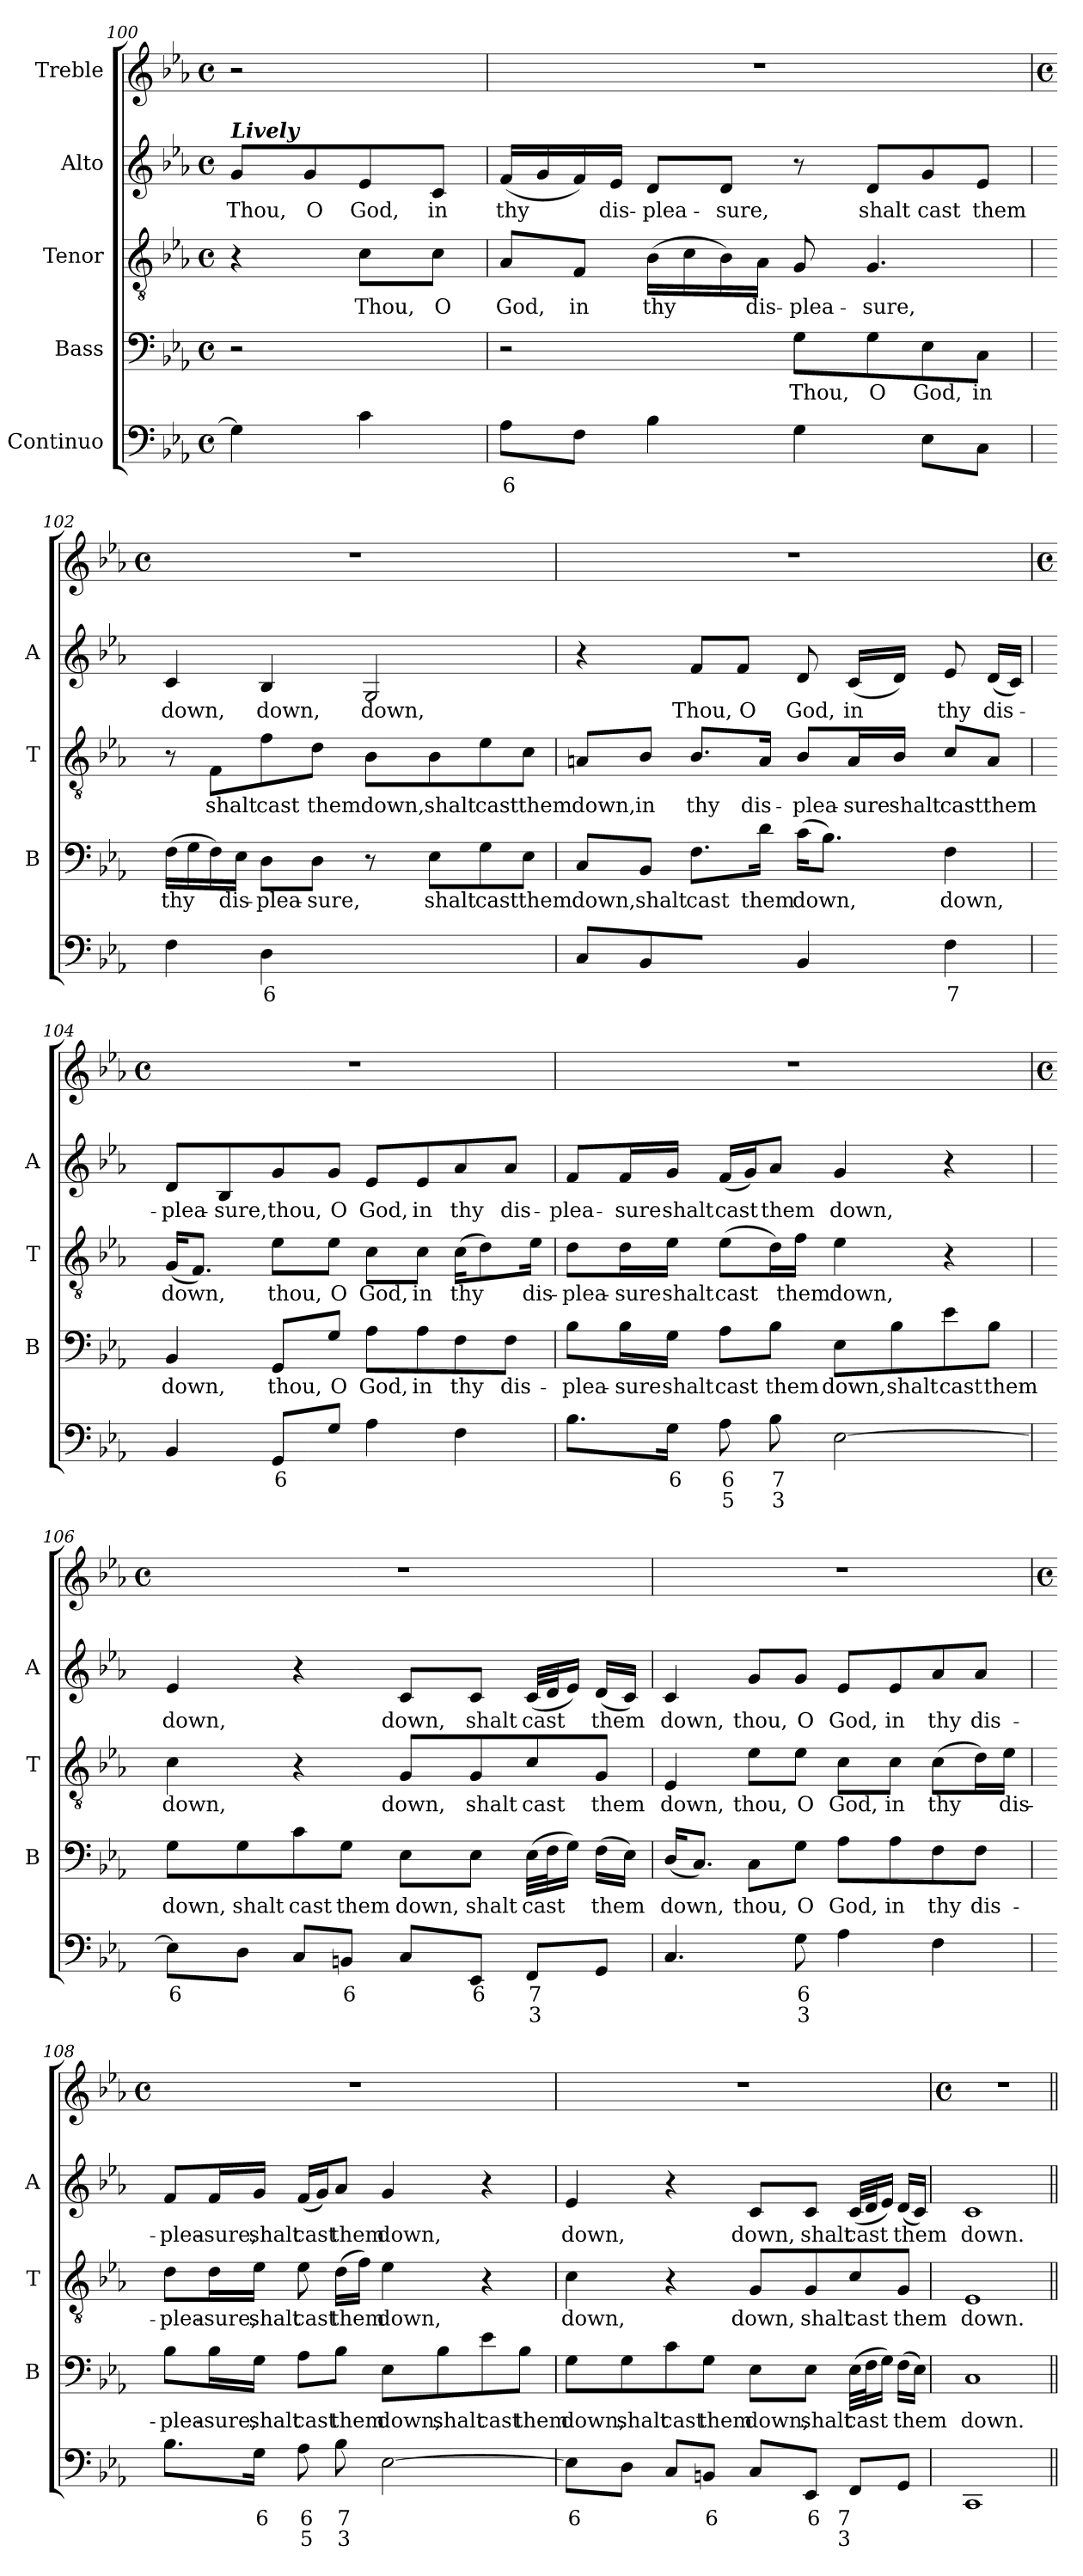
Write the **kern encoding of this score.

**kern	**text	**text	**kern	**text	**kern	**text	**kern	**text	**kern
*part5	*part5	*part5	*part4	*part4	*part3	*part3	*part2	*part2	*part1
*staff5	*staff5	*staff5	*staff4	*staff4	*staff3	*staff3	*staff2	*staff2	*staff1
*I"Continuo	*	*	*I"Bass	*	*I"Tenor	*	*I"Alto	*	*I"Treble
*	*	*	*I'B	*	*I'T	*	*I'A	*	*
*clefF4	*	*	*clefF4	*	*clefGv2	*	*clefG2	*	*clefG2
*k[b-e-a-]	*	*	*k[b-e-a-]	*	*k[b-e-a-]	*	*k[b-e-a-]	*	*k[b-e-a-]
*E-:	*	*	*E-:	*	*E-:	*	*E-:	*	*E-:
*M4/4	*	*	*M4/4	*	*M4/4	*	*M4/4	*	*M4/4
*met(c)	*	*	*met(c)	*	*met(c)	*	*met(c)	*	*met(c)
=100	=100	=100	=100	=100	=100	=100	=100	=100	=100
!	!	!	!	!	!	!	!LO:TX:a:Bi:t=Lively	!	!
!	!	!	!	!	!	!	!	!LO:LY:b	!
4G\]	.	.	2r	.	4r	.	8g/L	Thou,	2r
!	!	!	!	!	!	!	!	!LO:LY:b	!
.	.	.	.	.	.	.	8g/	O	.
!	!	!	!	!	!	!LO:LY:b	!	!LO:LY:b	!
4c\	.	.	.	.	8c\L	Thou,	8e-/	God,	.
!	!	!	!	!	!	!LO:LY:b	!	!LO:LY:b	!
.	.	.	.	.	8c\J	O	8c/J	in	.
=101	=101	=101	=101	=101	=101	=101	=101	=101	=101
!	!LO:LY:b	!	!	!	!	!LO:LY:b	!	!LO:LY:b	!
8A-\L	6	.	2r	.	8A-/L	God,	(<16f/LL	thy	1r
.	.	.	.	.	.	.	16g/	.	.
!	!	!	!	!	!	!LO:LY:b	!	!	!
8F\J	.	.	.	.	8F/J	in	16f/)	.	.
!	!	!	!	!	!	!	!	!LO:LY:b	!
.	.	.	.	.	.	.	16e-/JJ	dis-	.
!	!	!	!	!	!	!LO:LY:b	!	!LO:LY:b	!
4B-\	.	.	.	.	(>16B-\LL	thy	8d/L	-plea-	.
.	.	.	.	.	16c\	.	.	.	.
!	!	!	!	!	!	!	!	!LO:LY:b	!
.	.	.	.	.	16B-\)	.	8d/J	-sure,	.
!	!	!	!	!	!	!LO:LY:b	!	!	!
.	.	.	.	.	16A-\JJ	dis-	.	.	.
!	!	!	!	!LO:LY:b	!	!LO:LY:b	!	!	!
4G\	.	.	8G\L	Thou,	8G/	-plea-	8r	.	.
!	!	!	!	!LO:LY:b	!	!LO:LY:b	!	!LO:LY:b	!
.	.	.	8G\	O	4.G/	-sure,	8d/L	shalt	.
!	!	!	!	!LO:LY:b	!	!	!	!LO:LY:b	!
8E-\L	.	.	8E-\	God,	.	.	8g/	cast	.
!	!	!	!	!LO:LY:b	!	!	!	!LO:LY:b	!
8C\J	.	.	8C\J	in	.	.	8e-/J	them	.
!!LO:LB:g=z
=102	=102	=102	=102	=102	=102	=102	=102	=102	=102
*	*	*	*	*	*	*	*	*	*M4/4
*	*	*	*	*	*	*	*	*	*met(c)
!	!	!	!	!LO:LY:b	!	!	!	!LO:LY:b	!
4F\	.	.	(>16F\LL	thy	8r	.	4c/	down,	1r
.	.	.	16G\	.	.	.	.	.	.
!	!	!	!	!	!	!LO:LY:b	!	!	!
.	.	.	16F\)	.	8F\L	shalt	.	.	.
!	!	!	!	!LO:LY:b	!	!	!	!	!
.	.	.	16E-\JJ	dis-	.	.	.	.	.
!	!LO:LY:b	!	!	!LO:LY:b	!	!LO:LY:b	!	!LO:LY:b	!
4D\	6	.	8D\L	-plea-	8f\	cast	4B-/	down,	.
!	!	!	!	!LO:LY:b	!	!LO:LY:b	!	!	!
.	.	.	8D\J	-sure,	8d\J	them	.	.	.
!	!LO:LY:b	!	!	!	!	!LO:LY:b	!	!LO:LY:b	!
[4E-\yy	5	.	8r	.	8B-\L	down,	2G/	down,	.
!	!	!	!	!LO:LY:b	!	!LO:LY:b	!	!	!
.	.	.	8E-\L	shalt	8B-\	shalt	.	.	.
!	!LO:LY:b	!	!	!LO:LY:b	!	!LO:LY:b	!	!	!
4E-\yy]	6	.	8G\	cast	8e-\	cast	.	.	.
!	!	!	!	!LO:LY:b	!	!LO:LY:b	!	!	!
.	.	.	8E-\J	them	8c\J	them	.	.	.
=103	=103	=103	=103	=103	=103	=103	=103	=103	=103
!	!	!	!	!LO:LY:b	!	!LO:LY:b	!	!	!
8C/L	.	.	8C/L	down,	8An/L	down,	4r	.	1r
!	!	!	!	!LO:LY:b	!	!LO:LY:b	!	!	!
8BB-/	.	.	8BB-/J	shalt	8B-/J	in	.	.	.
!	!LO:LY:b	!	!	!LO:LY:b	!	!LO:LY:b	!	!LO:LY:b	!
[8FF/Jyy	4	.	8.F\L	cast	8.B-/L	thy	8f/L	Thou,	.
!	!LO:LY:b	!	!	!	!	!	!	!LO:LY:b	!
8FF/yy]	3	.	.	.	.	.	8f/J	O	.
!	!	!	!	!LO:LY:b	!	!LO:LY:b	!	!	!
.	.	.	16d\Jk	them	16A/Jk	dis-	.	.	.
!	!	!	!	!LO:LY:b	!	!LO:LY:b	!	!LO:LY:b	!
4BB-/	.	.	(>16c\KL	down,	8B-/L	-plea-	8d/	God,	.
.	.	.	8.B-\J)	.	.	.	.	.	.
!	!	!	!	!	!	!LO:LY:b	!	!LO:LY:b	!
.	.	.	.	.	16A/L	-sure	(<16c/LL	in	.
!	!	!	!	!	!	!LO:LY:b	!	!	!
.	.	.	.	.	16B-/JJ	shalt	16d/JJ)	.	.
!	!LO:LY:b	!	!	!LO:LY:b	!	!LO:LY:b	!	!LO:LY:b	!
4F\	7	.	4F\	down,	8c/L	cast	8e-/	thy	.
!	!	!	!	!	!	!LO:LY:b	!	!LO:LY:b	!
.	.	.	.	.	8A/J	them	(<16d/LL	dis-	.
.	.	.	.	.	.	.	16c/JJ)	.	.
!!LO:PB:g=z
=104	=104	=104	=104	=104	=104	=104	=104	=104	=104
*	*	*	*	*	*	*	*	*	*M4/4
*	*	*	*	*	*	*	*	*	*met(c)
!	!	!	!	!LO:LY:b	!	!LO:LY:b	!	!LO:LY:b	!
4BB-/	.	.	4BB-/	down,	(<16G/KL	down,	8d/L	plea-	1r
.	.	.	.	.	8.F/J)	.	.	.	.
!	!	!	!	!	!	!	!	!LO:LY:b	!
.	.	.	.	.	.	.	8B-/	-sure,	.
!	!LO:LY:b	!	!	!LO:LY:b	!	!LO:LY:b	!	!LO:LY:b	!
8GG/L	6	.	8GG/L	thou,	8e-\L	thou,	8g/	thou,	.
!	!	!	!	!LO:LY:b	!	!LO:LY:b	!	!LO:LY:b	!
8G/J	.	.	8G/J	O	8e-\J	O	8g/J	O	.
!	!	!	!	!LO:LY:b	!	!LO:LY:b	!	!LO:LY:b	!
4A-\	.	.	8A-\L	God,	8c\L	God,	8e-/L	God,	.
!	!	!	!	!LO:LY:b	!	!LO:LY:b	!	!LO:LY:b	!
.	.	.	8A-\	in	8c\J	in	8e-/	in	.
!	!	!	!	!LO:LY:b	!	!LO:LY:b	!	!LO:LY:b	!
4F\	.	.	8F\	thy	(>16c\KL	thy	8a-/	thy	.
.	.	.	.	.	8d\)	.	.	.	.
!	!	!	!	!LO:LY:b	!	!	!	!LO:LY:b	!
.	.	.	8F\J	dis-	.	.	8a-/J	dis-	.
!	!	!	!	!	!	!LO:LY:b	!	!	!
.	.	.	.	.	16e-\Jk	dis-	.	.	.
=105	=105	=105	=105	=105	=105	=105	=105	=105	=105
!	!	!	!	!LO:LY:b	!	!LO:LY:b	!	!LO:LY:b	!
8.B-\L	.	.	8B-\L	-plea-	8d\L	-plea-	8f/L	-plea-	1r
!	!	!	!	!LO:LY:b	!	!LO:LY:b	!	!LO:LY:b	!
.	.	.	16B-\L	-sure	16d\L	-sure	16f/L	-sure	.
!	!LO:LY:b	!	!	!LO:LY:b	!	!LO:LY:b	!	!LO:LY:b	!
16G\Jk	6	.	16G\JJ	shalt	16e-\JJ	shalt	16g/JJ	shalt	.
!	!LO:LY:b	!LO:LY:b	!	!LO:LY:b	!	!LO:LY:b	!	!LO:LY:b	!
8A-\	6	5	8A-\L	cast	(>8e-\L	cast	(<16f/LL	cast	.
.	.	.	.	.	.	.	16g/J)	.	.
!	!LO:LY:b	!LO:LY:b	!	!LO:LY:b	!	!	!	!LO:LY:b	!
8B-\	7	3	8B-\J	them	16d\L)	.	8a-/J	them	.
!	!	!	!	!	!	!LO:LY:b	!	!	!
.	.	.	.	.	16f\JJ	them	.	.	.
!	!	!	!	!LO:LY:b	!	!LO:LY:b	!	!LO:LY:b	!
[2E-\	.	.	8E-\L	down,	4e-\	down,	4g/	down,	.
!	!	!	!	!LO:LY:b	!	!	!	!	!
.	.	.	8B-\	shalt	.	.	.	.	.
!	!	!	!	!LO:LY:b	!	!	!	!	!
.	.	.	8e-\	cast	4r	.	4r	.	.
!	!	!	!	!LO:LY:b	!	!	!	!	!
.	.	.	8B-\J	them	.	.	.	.	.
!!LO:LB:g=z
=106	=106	=106	=106	=106	=106	=106	=106	=106	=106
*	*	*	*	*	*	*	*	*	*M4/4
*	*	*	*	*	*	*	*	*	*met(c)
!	!LO:LY:b	!	!	!LO:LY:b	!	!LO:LY:b	!	!LO:LY:b	!
8E-\L]	6	.	8G\L	down,	4c\	down,	4e-/	down,	1r
!	!	!	!	!LO:LY:b	!	!	!	!	!
8D\J	.	.	8G\	shalt	.	.	.	.	.
!	!	!	!	!LO:LY:b	!	!	!	!	!
8C/L	.	.	8c\	cast	4r	.	4r	.	.
!	!LO:LY:b	!	!	!LO:LY:b	!	!	!	!	!
8BBn/J	6	.	8G\J	them	.	.	.	.	.
!	!	!	!	!LO:LY:b	!	!LO:LY:b	!	!LO:LY:b	!
8C/L	.	.	8E-\L	down,	8G/L	down,	8c/L	down,	.
!	!LO:LY:b	!	!	!LO:LY:b	!	!LO:LY:b	!	!LO:LY:b	!
8EE-/J	6	.	8E-\J	shalt	8G/	shalt	8c/J	shalt	.
!	!LO:LY:b	!LO:LY:b	!	!LO:LY:b	!	!LO:LY:b	!	!LO:LY:b	!
8FF/L	7	3	(>32E-\LLL	cast	8c/	cast	(<32c/LLL	cast	.
.	.	.	32F\J	.	.	.	32d/J	.	.
.	.	.	16G\JJ)	.	.	.	16e-/JJ)	.	.
!	!	!	!	!LO:LY:b	!	!LO:LY:b	!	!LO:LY:b	!
8GG/J	.	.	(>16F\LL	them	8G/J	them	(<16d/LL	them	.
.	.	.	16E-\JJ)	.	.	.	16c/JJ)	.	.
=107	=107	=107	=107	=107	=107	=107	=107	=107	=107
!	!	!	!	!LO:LY:b	!	!LO:LY:b	!	!LO:LY:b	!
4.C/	.	.	(<16D/KL	down,	4E-/	down,	4c/	down,	1r
.	.	.	8.C/J)	.	.	.	.	.	.
!	!	!	!	!LO:LY:b	!	!LO:LY:b	!	!LO:LY:b	!
.	.	.	8C\L	thou,	8e-\L	thou,	8g/L	thou,	.
!	!LO:LY:b	!LO:LY:b	!	!LO:LY:b	!	!LO:LY:b	!	!LO:LY:b	!
8G\	6	3	8G\J	O	8e-\J	O	8g/J	O	.
!	!	!	!	!LO:LY:b	!	!LO:LY:b	!	!LO:LY:b	!
4A-\	.	.	8A-\L	God,	8c\L	God,	8e-/L	God,	.
!	!	!	!	!LO:LY:b	!	!LO:LY:b	!	!LO:LY:b	!
.	.	.	8A-\	in	8c\J	in	8e-/	in	.
!	!	!	!	!LO:LY:b	!	!LO:LY:b	!	!LO:LY:b	!
4F\	.	.	8F\	thy	(>8c\L	thy	8a-/	thy	.
!	!	!	!	!LO:LY:b	!	!	!	!LO:LY:b	!
.	.	.	8F\J	dis-	16d\L)	.	8a-/J	dis-	.
!	!	!	!	!	!	!LO:LY:b	!	!	!
.	.	.	.	.	16e-\JJ	dis-	.	.	.
!!LO:PB:g=z
=108	=108	=108	=108	=108	=108	=108	=108	=108	=108
*	*	*	*	*	*	*	*	*	*M4/4
*	*	*	*	*	*	*	*	*	*met(c)
!	!	!	!	!LO:LY:b	!	!LO:LY:b	!	!LO:LY:b	!
8.B-\L	.	.	8B-\L	-plea-	8d\L	-plea-	8f/L	-plea-	1r
!	!	!	!	!LO:LY:b	!	!LO:LY:b	!	!LO:LY:b	!
.	.	.	16B-\L	-sure,	16d\L	-sure,	16f/L	-sure,	.
!	!LO:LY:b	!	!	!LO:LY:b	!	!LO:LY:b	!	!LO:LY:b	!
16G\Jk	6	.	16G\JJ	shalt	16e-\JJ	shalt	16g/JJ	shalt	.
!	!LO:LY:b	!LO:LY:b	!	!LO:LY:b	!	!LO:LY:b	!	!LO:LY:b	!
8A-\	6	5	8A-\L	cast	8e-\	cast	(<16f/LL	cast	.
.	.	.	.	.	.	.	16g/J)	.	.
!	!LO:LY:b	!LO:LY:b	!	!LO:LY:b	!	!LO:LY:b	!	!LO:LY:b	!
8B-\	7	3	8B-\J	them	(>16d\LL	them	8a-/J	them	.
.	.	.	.	.	16f\JJ)	.	.	.	.
!	!	!	!	!LO:LY:b	!	!LO:LY:b	!	!LO:LY:b	!
[2E-\	.	.	8E-\L	down,	4e-\	down,	4g/	down,	.
!	!	!	!	!LO:LY:b	!	!	!	!	!
.	.	.	8B-\	shalt	.	.	.	.	.
!	!	!	!	!LO:LY:b	!	!	!	!	!
.	.	.	8e-\	cast	4r	.	4r	.	.
!	!	!	!	!LO:LY:b	!	!	!	!	!
.	.	.	8B-\J	them	.	.	.	.	.
=109	=109	=109	=109	=109	=109	=109	=109	=109	=109
!	!LO:LY:b	!	!	!LO:LY:b	!	!LO:LY:b	!	!LO:LY:b	!
8E-\L]	6	.	8G\L	down,	4c\	down,	4e-/	down,	1r
!	!	!	!	!LO:LY:b	!	!	!	!	!
8D\J	.	.	8G\	shalt	.	.	.	.	.
!	!	!	!	!LO:LY:b	!	!	!	!	!
8C/L	.	.	8c\	cast	4r	.	4r	.	.
!	!LO:LY:b	!	!	!LO:LY:b	!	!	!	!	!
8BBn/J	6	.	8G\J	them	.	.	.	.	.
!	!	!	!	!LO:LY:b	!	!LO:LY:b	!	!LO:LY:b	!
8C/L	.	.	8E-\L	down,	8G/L	down,	8c/L	down,	.
!	!LO:LY:b	!	!	!LO:LY:b	!	!LO:LY:b	!	!LO:LY:b	!
8EE-/J	6	.	8E-\J	shalt	8G/	shalt	8c/J	shalt	.
!	!LO:LY:b	!LO:LY:b	!	!LO:LY:b	!	!LO:LY:b	!	!LO:LY:b	!
8FF/L	7	3	(>32E-\LLL	cast	8c/	cast	(<32c/LLL	cast	.
.	.	.	32F\J	.	.	.	32d/J	.	.
.	.	.	16G\JJ)	.	.	.	16e-/JJ)	.	.
!	!	!	!	!LO:LY:b	!	!LO:LY:b	!	!LO:LY:b	!
8GG/J	.	.	(>16F\LL	them	8G/J	them	(<16d/LL	them	.
.	.	.	16E-\JJ)	.	.	.	16c/JJ)	.	.
!!LO:LB:g=z
=110	=110	=110	=110	=110	=110	=110	=110	=110	=110
*	*	*	*	*	*	*	*	*	*M4/4
*	*	*	*	*	*	*	*	*	*met(c)
!	!	!	!	!LO:LY:b	!	!LO:LY:b	!	!LO:LY:b	!
1CC	.	.	1C	down.	1E-	down.	1c	down.	1r
=||	=||	=||	=||	=||	=||	=||	=||	=||	=||
*-	*-	*-	*-	*-	*-	*-	*-	*-	*-
